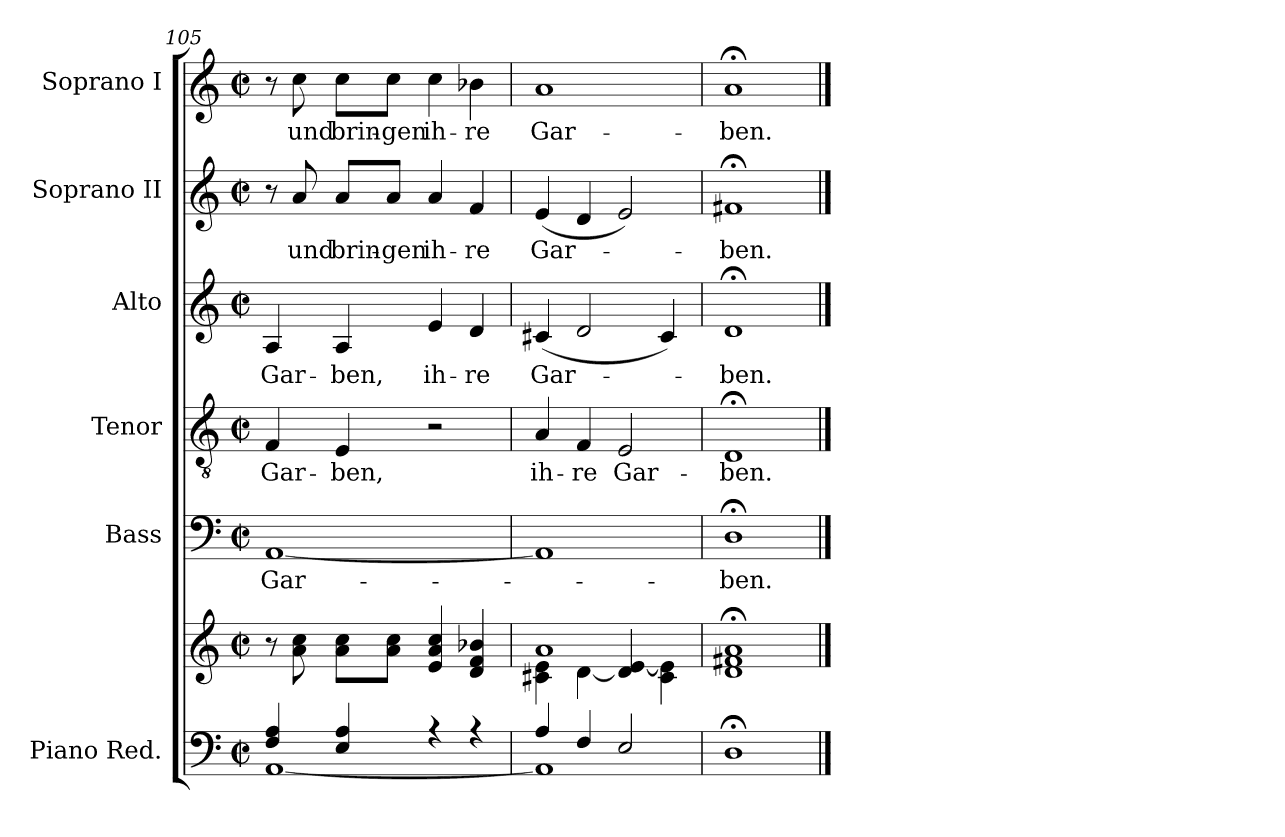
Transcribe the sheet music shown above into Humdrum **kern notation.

**kern	**kern	**kern	**text	**kern	**text	**kern	**text	**kern	**text	**kern	**text
*part6	*part6	*part5	*part5	*part4	*part4	*part3	*part3	*part2	*part2	*part1	*part1
*staff7	*staff6	*staff5	*staff5	*staff4	*staff4	*staff3	*staff3	*staff2	*staff2	*staff1	*staff1
*I"Piano Red.	*	*I"Bass	*	*I"Tenor	*	*I"Alto	*	*I"Soprano II	*	*I"Soprano I	*
*	*	*I'B	*	*I'T	*	*I'A	*	*I'S II	*	*I'S I	*
*clefF4	*clefG2	*clefF4	*	*clefGv2	*	*clefG2	*	*clefG2	*	*clefG2	*
*	*	*ITrd7c12	*	*ITrd7c12	*	*	*	*	*	*	*
*k[]	*k[]	*k[]	*	*k[]	*	*k[]	*	*k[]	*	*k[]	*
*C:	*C:	*C:	*	*C:	*	*C:	*	*C:	*	*C:	*
*M2/2	*M2/2	*M2/2	*	*M2/2	*	*M2/2	*	*M2/2	*	*M2/2	*
*met(c|)	*met(c|)	*met(c|)	*	*met(c|)	*	*met(c|)	*	*met(c|)	*	*met(c|)	*
=105	=105	=105	=105	=105	=105	=105	=105	=105	=105	=105	=105
*^	*	*	*	*	*	*	*	*	*	*	*
!	!	!	!	!LO:LY:b:color=#000000	!	!	!	!	!	!	!	!
!	!	!	!	!	!	!LO:LY:b:color=#000000	!	!	!	!	!	!
!	!	!	!	!	!	!	!	!LO:LY:b:color=#000000	!	!	!	!
4Fi/ 4Ai	[<1AAi	8r	[<1AAAi	Gar-	4FFi/	Gar-	4Ai/	Gar-	8r	.	8r	.
!	!	!	!	!	!	!	!	!	!	!LO:LY:b:color=#000000	!	!
!	!	!	!	!	!	!	!	!	!	!	!	!LO:LY:b:color=#000000
.	.	8ai\ 8cci	.	.	.	.	.	.	8ai/	und	8cci\	und
!	!	!	!	!	!	!LO:LY:b:color=#000000	!	!	!	!	!	!
!	!	!	!	!	!	!	!	!LO:LY:b:color=#000000	!	!	!	!
!	!	!	!	!	!	!	!	!	!	!LO:LY:b:color=#000000	!	!
!	!	!	!	!	!	!	!	!	!	!	!	!LO:LY:b:color=#000000
4Ei/ 4Ai	.	8ai\ 8cciL	.	.	4EEi/	-ben,	4Ai/	-ben,	8ai/L	brin-	8cci\L	brin-
!	!	!	!	!	!	!	!	!	!	!LO:LY:b:color=#000000	!	!
!	!	!	!	!	!	!	!	!	!	!	!	!LO:LY:b:color=#000000
.	.	8ai\ 8cciJ	.	.	.	.	.	.	8ai/J	-gen	8cci\J	-gen
!	!	!	!	!	!	!	!	!LO:LY:b:color=#000000	!	!	!	!
!	!	!	!	!	!	!	!	!	!	!LO:LY:b:color=#000000	!	!
!	!	!	!	!	!	!	!	!	!	!	!	!LO:LY:b:color=#000000
4r	.	4ei/ 4ai 4cci	.	.	2r	.	4ei/	ih-	4ai/	ih-	4cci\	ih-
!	!	!	!	!	!	!	!	!LO:LY:b:color=#000000	!	!	!	!
!	!	!	!	!	!	!	!	!	!	!LO:LY:b:color=#000000	!	!
!	!	!	!	!	!	!	!	!	!	!	!	!LO:LY:b:color=#000000
4r	.	4di/ 4fi 4b-Xi	.	.	.	.	4di/	-re	4fi/	-re	4b-Xi\	-re
=106	=106	=106	=106	=106	=106	=106	=106	=106	=106	=106	=106	=106
*	*	*^	*	*	*	*	*	*	*	*	*	*
!	!	!	!	!	!	!	!LO:LY:b:color=#000000	!	!	!	!	!	!
!	!	!	!	!	!	!	!	!	!LO:LY:b:color=#000000	!	!	!	!
!	!	!	!	!	!	!	!	!	!	!	!LO:LY:b:color=#000000	!	!
!	!	!	!	!	!	!	!	!	!	!	!	!	!LO:LY:b:color=#000000
4Ai/	1AAi]	1ai	4c#Xi\ 4ei	1AAAi]	.	4AAi/	ih-	(4c#Xi/	Gar-	(4ei/	Gar-	1ai	Gar-
!	!	!	!	!	!	!	!LO:LY:b:color=#000000	!	!	!	!	!	!
4Fi/	.	.	[<4di\	.	.	4FFi/	-re	2di/	.	4di/	.	.	.
!	!	!	!	!	!	!	!LO:LY:b:color=#000000	!	!	!	!	!	!
2Ei/	.	.	4di/] [>4ei	.	.	2EEi/	Gar-	.	.	2ei/)	.	.	.
.	.	.	4c#i\ 4ei]	.	.	.	.	4c#i/)	.	.	.	.	.
*v	*v	*	*	*	*	*	*	*	*	*	*	*	*
*	*v	*v	*	*	*	*	*	*	*	*	*	*
=107	=107	=107	=107	=107	=107	=107	=107	=107	=107	=107	=107
*	*^	*	*	*	*	*	*	*	*	*	*
!	!	!	!	!LO:LY:b:color=#000000	!	!	!	!	!	!	!	!
*	*v	*v	*	*	*	*	*	*	*	*	*	*
*	*^	*	*	*	*	*	*	*	*	*	*
!	!	!	!	!	!	!LO:LY:b:color=#000000	!	!	!	!	!	!
*	*v	*v	*	*	*	*	*	*	*	*	*	*
*	*^	*	*	*	*	*	*	*	*	*	*
!	!	!	!	!	!	!	!	!LO:LY:b:color=#000000	!	!	!	!
*	*v	*v	*	*	*	*	*	*	*	*	*	*
*	*^	*	*	*	*	*	*	*	*	*	*
!	!	!	!	!	!	!	!	!	!	!LO:LY:b:color=#000000	!	!
*	*v	*v	*	*	*	*	*	*	*	*	*	*
*	*^	*	*	*	*	*	*	*	*	*	*
!	!	!	!	!	!	!	!	!	!	!	!	!LO:LY:b:color=#000000
*	*v	*v	*	*	*	*	*	*	*	*	*	*
1D;i	1di; 1f#Xi; 1ai;	1DD;i	-ben.	1DD;i	-ben.	1d;i	-ben.	1f#X;i	-ben.	1a;i	-ben.
==	==	==	==	==	==	==	==	==	==	==	==
*-	*-	*-	*-	*-	*-	*-	*-	*-	*-	*-	*-
